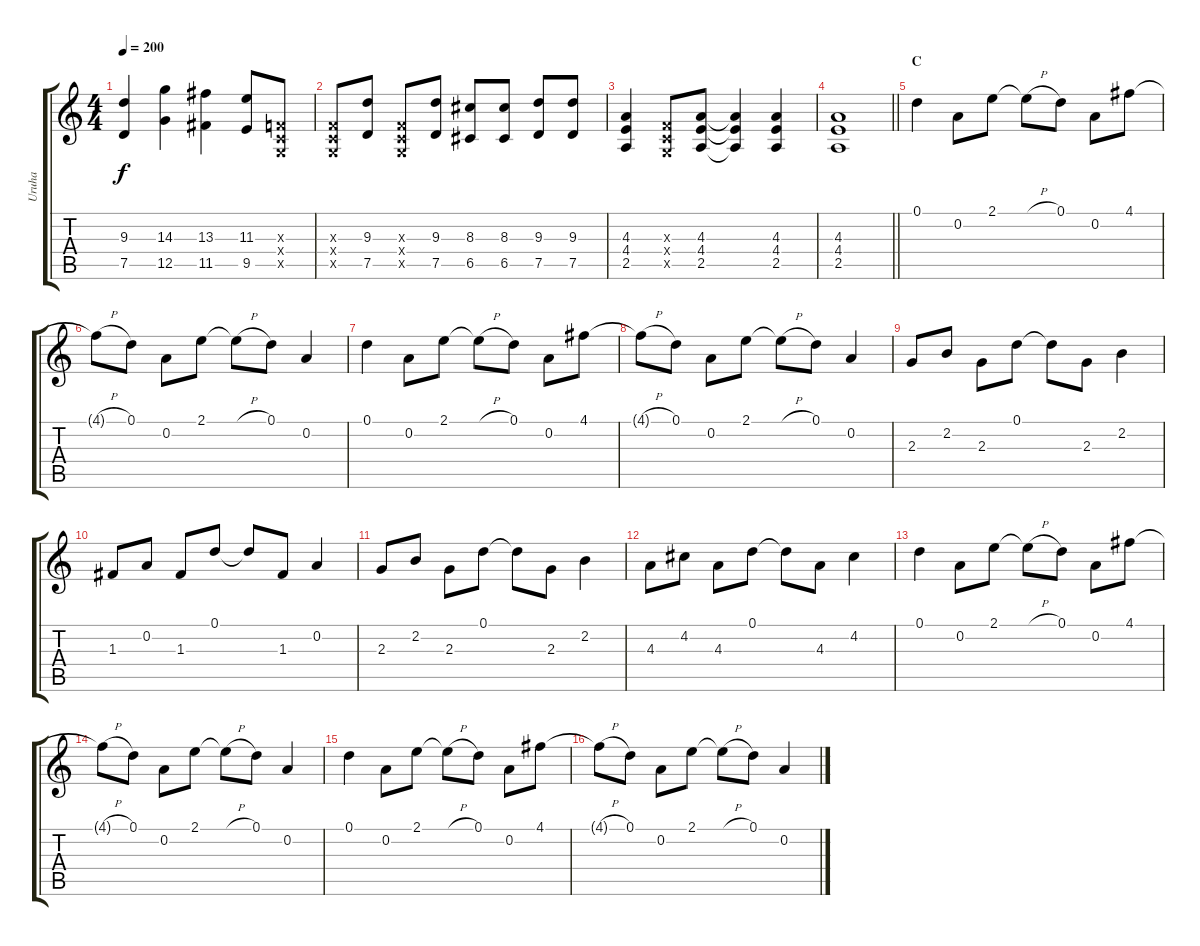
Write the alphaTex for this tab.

\track ("Uruha" "Uruha") {instrument distortionguitar}
\staff {score tabs}
\tuning (D4 A3 F3 C3 G2 D2) {hide}
\ts (4 4)
\tempo 200
\clef g2
\ks c
(9.3 7.5).4{dy f} (14.3 12.5).4 (13.3 11.5).4 (11.3 9.5).8 (0.3{x} 0.4{x} 0.5{x}).8 |
(0.3{x} 0.4{x} 0.5{x}).8 (9.3 7.5).8 (0.3{x} 0.4{x} 0.5{x}).8 (9.3 7.5).8 (8.3 6.5).8 (8.3 6.5).8 (9.3 7.5).8 (9.3 7.5).8 |
(4.3 4.4 2.5).4 (0.3{x} 0.4{x} 0.5{x}).8 (4.3 4.4 2.5).8 (4.3{t} 4.4{t} 2.5{t}).4 (4.3 4.4 2.5).4 |
\barLineRight lightlight
(4.3 4.4 2.5).1 |
\section ("" "C")
0.1.4 0.2.8 2.1.8 2.1{h t}.8 0.1.8 0.2.8 4.1.8 |
4.1{h t}.8 0.1.8 0.2.8 2.1.8 2.1{h t}.8 0.1.8 0.2.4 |
0.1.4 0.2.8 2.1.8 2.1{h t}.8 0.1.8 0.2.8 4.1.8 |
4.1{h t}.8 0.1.8 0.2.8 2.1.8 2.1{h t}.8 0.1.8 0.2.4 |
2.3.8 2.2.8 2.3.8 0.1.8 0.1{t}.8 2.3.8 2.2.4 |
1.3.8 0.2.8 1.3.8 0.1.8 0.1{t}.8 1.3.8 0.2.4 |
2.3.8 2.2.8 2.3.8 0.1.8 0.1{t}.8 2.3.8 2.2.4 |
4.3.8 4.2.8 4.3.8 0.1.8 0.1{t}.8 4.3.8 4.2.4 |
0.1.4 0.2.8 2.1.8 2.1{h t}.8 0.1.8 0.2.8 4.1.8 |
4.1{h t}.8 0.1.8 0.2.8 2.1.8 2.1{h t}.8 0.1.8 0.2.4 |
0.1.4 0.2.8 2.1.8 2.1{h t}.8 0.1.8 0.2.8 4.1.8 |
4.1{h t}.8 0.1.8 0.2.8 2.1.8 2.1{h t}.8 0.1.8 0.2.4
